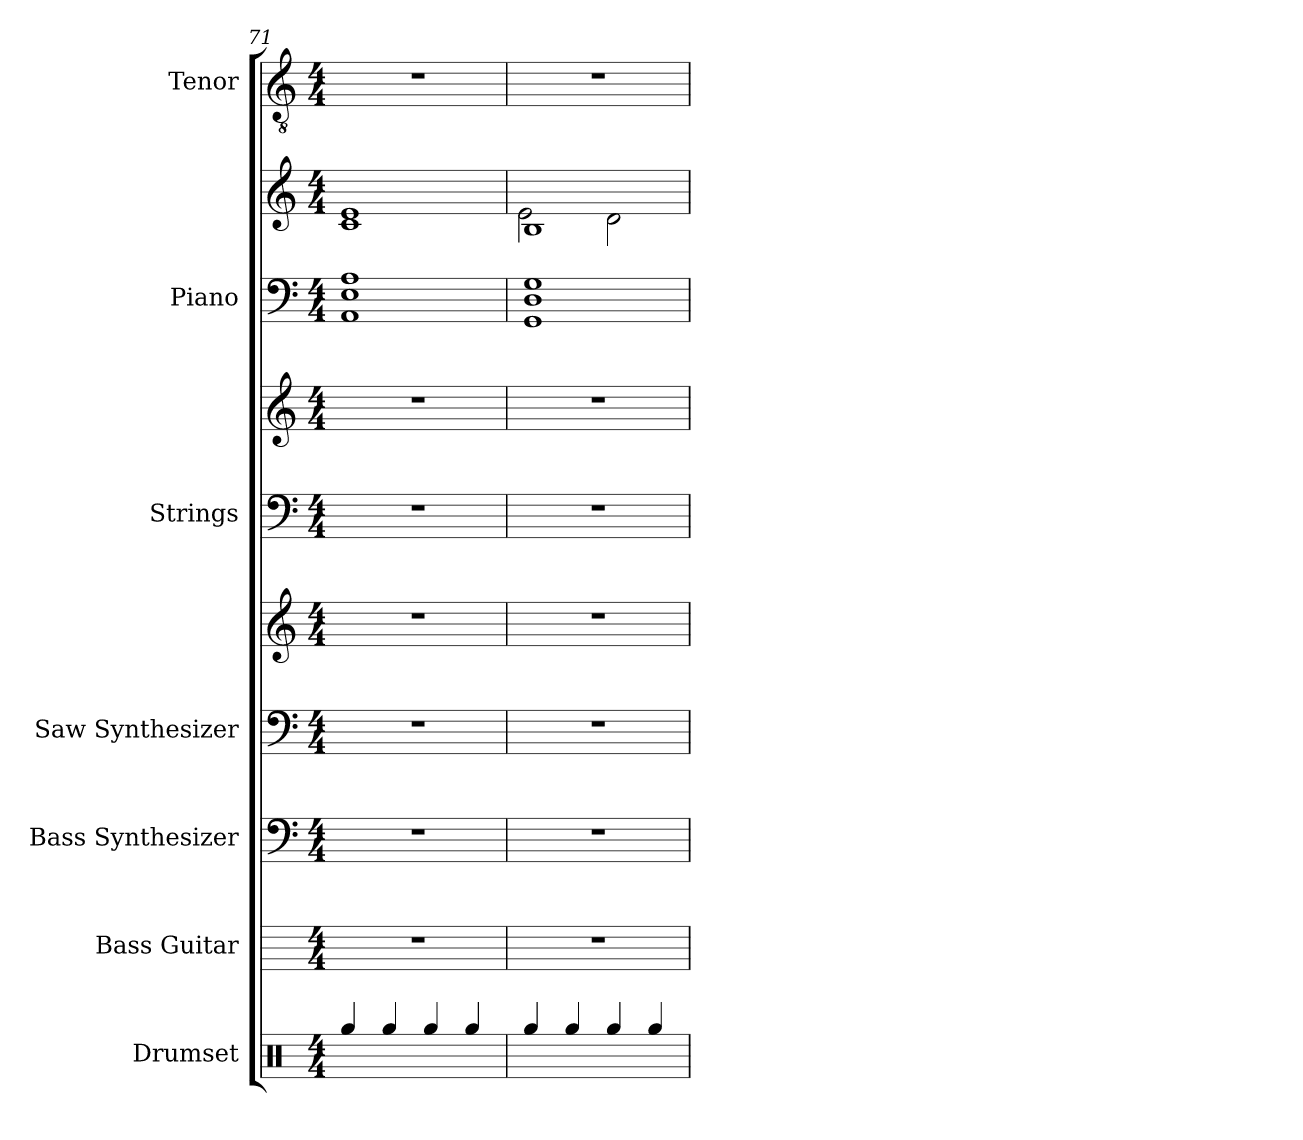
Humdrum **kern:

**kern	**kern	**kern	**kern	**kern	**kern	**kern	**kern	**kern	**kern
*part7	*part6	*part5	*part4	*part4	*part3	*part3	*part2	*part2	*part1
*staff10	*staff9	*staff8	*staff7	*staff6	*staff5	*staff4	*staff3	*staff2	*staff1
*I"Drumset	*I"Bass Guitar	*I"Bass Synthesizer	*I"Saw Synthesizer	*	*I"Strings	*	*I"Piano	*	*I"Tenor
*I'D. Set	*I'B. Guit.	*I'Synth.	*I'Synth.	*	*I'St.	*	*I'Pno.	*	*I'T.
*clefX	*	*clefF4	*clefF4	*clefG2	*clefF4	*clefG2	*clefF4	*clefG2	*clefGv2
*	*ITrd7c12	*	*	*	*	*	*	*	*
*k[]	*k[]	*k[]	*k[]	*k[]	*k[]	*k[]	*k[]	*k[]	*k[]
*M4/4	*M4/4	*M4/4	*M4/4	*M4/4	*M4/4	*M4/4	*M4/4	*M4/4	*M4/4
=71	=71	=71	=71	=71	=71	=71	=71	=71	=71
4Rgg/	1r	1r	1r	1r	1r	1r	1AA 1E 1A	1c 1e	1r
4Rgg/	.	.	.	.	.	.	.	.	.
4Rgg/	.	.	.	.	.	.	.	.	.
4Rgg/	.	.	.	.	.	.	.	.	.
=72	=72	=72	=72	=72	=72	=72	=72	=72	=72
*	*	*	*	*	*	*	*	*^	*
4Rgg/	1r	1r	1r	1r	1r	1r	1GG 1D 1G	1B	2e\	1r
4Rgg/	.	.	.	.	.	.	.	.	.	.
4Rgg/	.	.	.	.	.	.	.	.	2d\	.
4Rgg/	.	.	.	.	.	.	.	.	.	.
*	*	*	*	*	*	*	*	*v	*v	*
=	=	=	=	=	=	=	=	=	=
*-	*-	*-	*-	*-	*-	*-	*-	*-	*-
